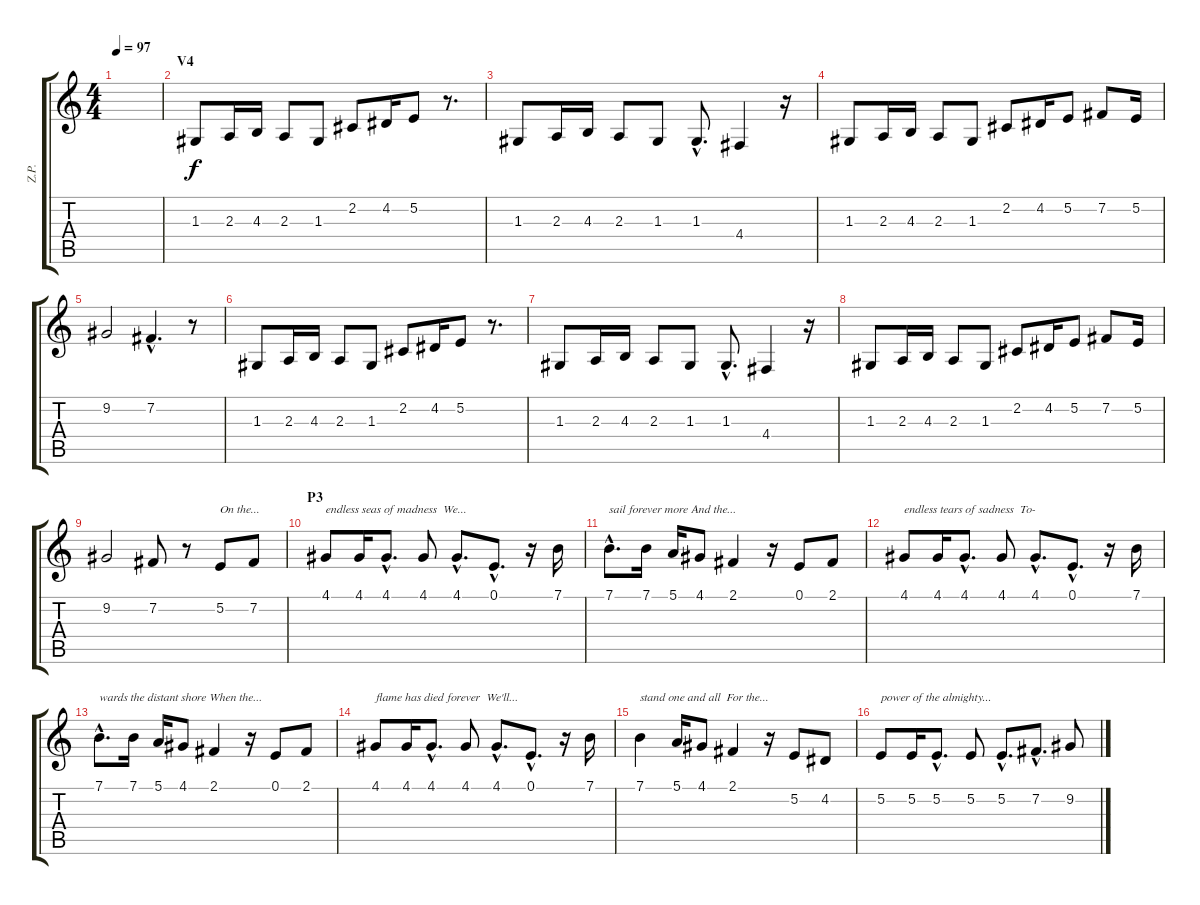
\track ("Z.P." "Z.P.") {instrument frenchhorn}
\staff {score tabs}
\tuning (E4 B3 G3 D3 A2 E2) {hide}
\ts (4 4)
\tempo 97
\clef g2
\ks c
|
\section ("" "V4")
1.3.8 2.3.16 4.3.16 2.3.8 1.3.8 2.2.8 4.2.16 5.2.8 r.8{d} |
1.3.8 2.3.16 4.3.16 2.3.8 1.3.8 1.3{hac}.8{d} 4.4.4 r.16 |
1.3.8 2.3.16 4.3.16 2.3.8 1.3.8 2.2.8 4.2.16 5.2.8 7.2.8 5.2.16 |
9.2.2 7.2{hac}.4{d} r.8 |
1.3.8 2.3.16 4.3.16 2.3.8 1.3.8 2.2.8 4.2.16 5.2.8 r.8{d} |
1.3.8 2.3.16 4.3.16 2.3.8 1.3.8 1.3{hac}.8{d} 4.4.4 r.16 |
1.3.8 2.3.16 4.3.16 2.3.8 1.3.8 2.2.8 4.2.16 5.2.8 7.2.8 5.2.16 |
9.2.2 7.2.8 r.8 5.2.8{txt "On the..."} 7.2.8 |
\section ("" "P3")
4.1.8{txt "endless seas of madness  We..."} 4.1.16 4.1{hac}.8{d} 4.1.8 4.1{hac}.8{d} 0.1{hac}.8{d} r.16 7.1.16 |
7.1{hac}.8{d txt "sail forever more And the..."} 7.1.16 5.1.16 4.1.8 2.1.4 r.16 0.1.8 2.1.8 |
4.1.8{txt "endless tears of sadness  To-"} 4.1.16 4.1{hac}.8{d} 4.1.8 4.1{hac}.8{d} 0.1{hac}.8{d} r.16 7.1.16 |
7.1{hac}.8{d txt "wards the distant shore When the..."} 7.1.16 5.1.16 4.1.8 2.1.4 r.16 0.1.8 2.1.8 |
4.1.8{txt "flame has died forever  We'll..."} 4.1.16 4.1{hac}.8{d} 4.1.8 4.1{hac}.8{d} 0.1{hac}.8{d} r.16 7.1.16 |
7.1.4{txt "stand one and all  For the..."} 5.1.16 4.1.8 2.1.4 r.16 5.2.8 4.2.8 |
5.2.8{txt "power of the almighty..."} 5.2.16 5.2{hac}.8{d} 5.2.8 5.2{hac}.8{d} 7.2{hac}.8{d} 9.2.8
